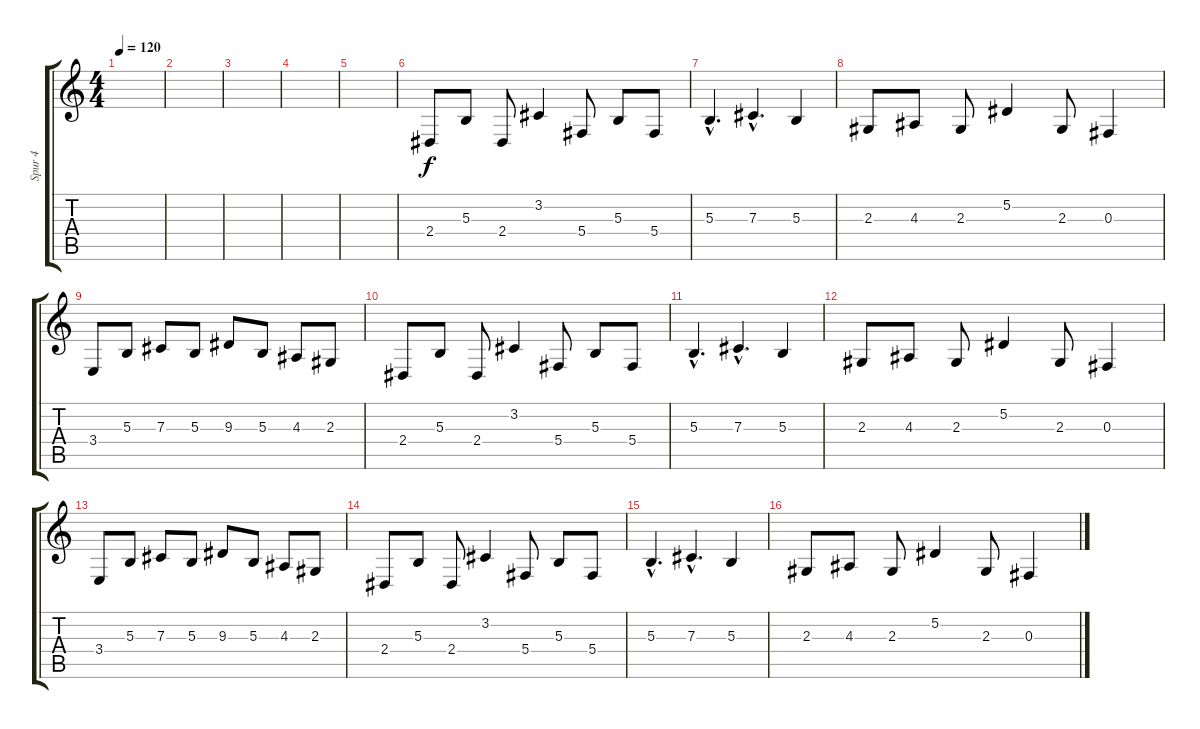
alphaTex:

\track ("Spur 4" "Spur 4") {instrument orchestralharp}
\staff {score tabs}
\tuning (Eb4 Bb3 Gb3 Db3 Ab2 Eb2) {hide}
\ts (4 4)
\tempo 120
\clef g2
\ks c
|
|
|
|
|
2.4.8{volume 14 instrument orchestralharp} 5.3.8 2.4.8 3.2.4 5.4.8 5.3.8 5.4.8 |
5.3{hac}.4{d} 7.3{hac}.4{d} 5.3.4 |
2.3.8 4.3.8 2.3.8 5.2.4 2.3.8 0.3.4 |
3.4.8 5.3.8 7.3.8 5.3.8 9.3.8 5.3.8 4.3.8 2.3.8 |
2.4.8{volume 16 instrument orchestralharp} 5.3.8 2.4.8 3.2.4 5.4.8 5.3.8 5.4.8 |
5.3{hac}.4{d} 7.3{hac}.4{d} 5.3.4 |
2.3.8 4.3.8 2.3.8 5.2.4 2.3.8 0.3.4 |
3.4.8 5.3.8 7.3.8 5.3.8 9.3.8 5.3.8 4.3.8 2.3.8 |
2.4.8{volume 16 instrument orchestralharp} 5.3.8 2.4.8 3.2.4 5.4.8 5.3.8 5.4.8 |
5.3{hac}.4{d} 7.3{hac}.4{d} 5.3.4 |
2.3.8 4.3.8 2.3.8 5.2.4 2.3.8 0.3.4
